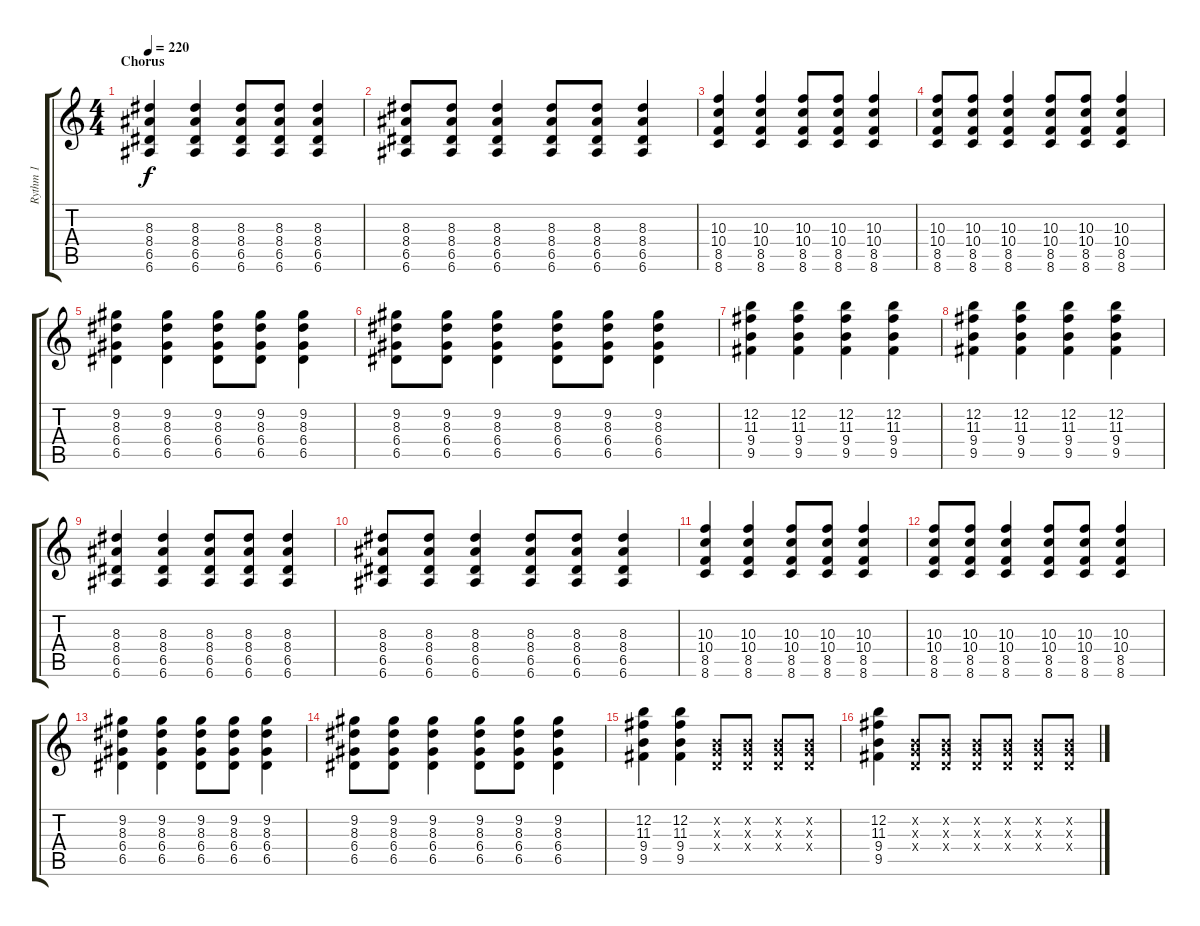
\track ("Rythm 1" "Rythm 1") {instrument overdrivenguitar}
\staff {score tabs}
\tuning (E4 B3 G3 D3 A2 E2) {hide}
\ts (4 4)
\section ("" "Chorus")
\tempo 220
\clef g2
\ks c
(8.3 8.4 6.5 6.6).4{dy f} (8.3 8.4 6.5 6.6).4 (8.3 8.4 6.5 6.6).8 (8.3 8.4 6.5 6.6).8 (8.3 8.4 6.5 6.6).4 |
(8.3 8.4 6.5 6.6).8 (8.3 8.4 6.5 6.6).8 (8.3 8.4 6.5 6.6).4 (8.3 8.4 6.5 6.6).8 (8.3 8.4 6.5 6.6).8 (8.3 8.4 6.5 6.6).4 |
(10.3 10.4 8.5 8.6).4 (10.3 10.4 8.5 8.6).4 (10.3 10.4 8.5 8.6).8 (10.3 10.4 8.5 8.6).8 (10.3 10.4 8.5 8.6).4 |
(10.3 10.4 8.5 8.6).8 (10.3 10.4 8.5 8.6).8 (10.3 10.4 8.5 8.6).4 (10.3 10.4 8.5 8.6).8 (10.3 10.4 8.5 8.6).8 (10.3 10.4 8.5 8.6).4 |
(9.2 8.3 6.4 6.5).4 (9.2 8.3 6.4 6.5).4 (9.2 8.3 6.4 6.5).8 (9.2 8.3 6.4 6.5).8 (9.2 8.3 6.4 6.5).4 |
(9.2 8.3 6.4 6.5).8 (9.2 8.3 6.4 6.5).8 (9.2 8.3 6.4 6.5).4 (9.2 8.3 6.4 6.5).8 (9.2 8.3 6.4 6.5).8 (9.2 8.3 6.4 6.5).4 |
(12.2 11.3 9.4 9.5).4 (12.2 11.3 9.4 9.5).4 (12.2 11.3 9.4 9.5).4 (12.2 11.3 9.4 9.5).4 |
(12.2 11.3 9.4 9.5).4 (12.2 11.3 9.4 9.5).4 (12.2 11.3 9.4 9.5).4 (12.2 11.3 9.4 9.5).4 |
(8.3 8.4 6.5 6.6).4 (8.3 8.4 6.5 6.6).4 (8.3 8.4 6.5 6.6).8 (8.3 8.4 6.5 6.6).8 (8.3 8.4 6.5 6.6).4 |
(8.3 8.4 6.5 6.6).8 (8.3 8.4 6.5 6.6).8 (8.3 8.4 6.5 6.6).4 (8.3 8.4 6.5 6.6).8 (8.3 8.4 6.5 6.6).8 (8.3 8.4 6.5 6.6).4 |
(10.3 10.4 8.5 8.6).4 (10.3 10.4 8.5 8.6).4 (10.3 10.4 8.5 8.6).8 (10.3 10.4 8.5 8.6).8 (10.3 10.4 8.5 8.6).4 |
(10.3 10.4 8.5 8.6).8 (10.3 10.4 8.5 8.6).8 (10.3 10.4 8.5 8.6).4 (10.3 10.4 8.5 8.6).8 (10.3 10.4 8.5 8.6).8 (10.3 10.4 8.5 8.6).4 |
(9.2 8.3 6.4 6.5).4 (9.2 8.3 6.4 6.5).4 (9.2 8.3 6.4 6.5).8 (9.2 8.3 6.4 6.5).8 (9.2 8.3 6.4 6.5).4 |
(9.2 8.3 6.4 6.5).8 (9.2 8.3 6.4 6.5).8 (9.2 8.3 6.4 6.5).4 (9.2 8.3 6.4 6.5).8 (9.2 8.3 6.4 6.5).8 (9.2 8.3 6.4 6.5).4 |
(12.2 11.3 9.4 9.5).4 (12.2 11.3 9.4 9.5).4 (0.2{x} 0.3{x} 0.4{x}).8 (0.2{x} 0.3{x} 0.4{x}).8 (0.2{x} 0.3{x} 0.4{x}).8 (0.2{x} 0.3{x} 0.4{x}).8 |
(12.2 11.3 9.4 9.5).4 (0.2{x} 0.3{x} 0.4{x}).8 (0.2{x} 0.3{x} 0.4{x}).8 (0.2{x} 0.3{x} 0.4{x}).8 (0.2{x} 0.3{x} 0.4{x}).8 (0.2{x} 0.3{x} 0.4{x}).8 (0.2{x} 0.3{x} 0.4{x}).8
